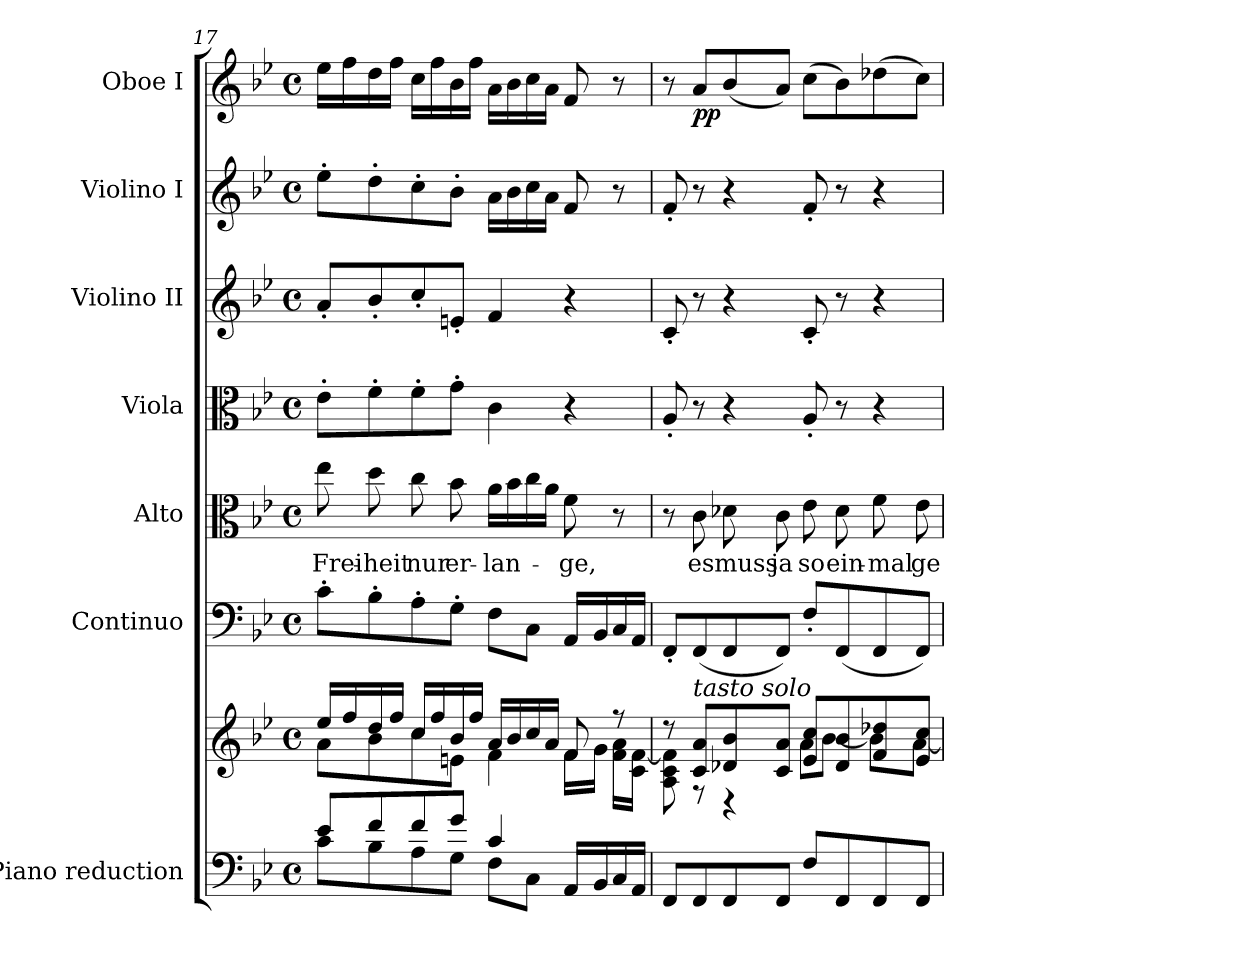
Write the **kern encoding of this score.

**kern	**kern	**kern	**kern	**text	**kern	**kern	**kern	**kern	**dynam
*part7	*part7	*part6	*part5	*part5	*part4	*part3	*part2	*part1	*part1
*staff8	*staff7	*staff6	*staff5	*staff5	*staff4	*staff3	*staff2	*staff1	*staff1
*I"Piano reduction	*	*I"Continuo	*I"Alto	*	*I"Viola	*I"Violino II	*I"Violino I	*I"Oboe I	*
*I'Pno	*	*	*	*	*I'Vla	*I'Vln	*I'Vln	*I'Ob	*
!!LO:PB:g=z
*clefF4	*clefG2	*clefF4	*clefC3	*	*clefC3	*clefG2	*clefG2	*clefG2	*
*k[b-e-]	*k[b-e-]	*k[b-e-]	*k[b-e-]	*	*k[b-e-]	*k[b-e-]	*k[b-e-]	*k[b-e-]	*
*M4/4	*M4/4	*M4/4	*M4/4	*	*M4/4	*M4/4	*M4/4	*M4/4	*
*met(c)	*met(c)	*met(c)	*met(c)	*	*met(c)	*met(c)	*met(c)	*met(c)	*
=17	=17	=17	=17	=17	=17	=17	=17	=17	=17
*^	*^	*	*	*	*	*	*	*	*
!	!	!	!	!	!	!LO:LY:b	!	!	!	!	!
8e-/L	8c\L	16ee-/LL	8a\L	8c'\L	8ee-\	Frei-	8e-'\L	8a'/L	8ee-'\L	16ee-\LL	.
.	.	16ff/	.	.	.	.	.	.	.	16ff\	.
!	!	!	!	!	!	!LO:LY:b	!	!	!	!	!
8f/	8B-\	16dd/	8b-\	8B-'\	8dd\	-heit	8f'\	8b-'/	8dd'\	16dd\	.
.	.	16ff/JJ	.	.	.	.	.	.	.	16ff\JJ	.
!	!	!	!	!	!	!LO:LY:b	!	!	!	!	!
8f/	8A\	16cc/LL	8cc\	8A'\	8cc\	nur	8f'\	8cc'/	8cc'\	16cc\LL	.
.	.	16ff/	.	.	.	.	.	.	.	16ff\	.
!	!	!	!	!	!	!LO:LY:b	!	!	!	!	!
8g/J	8G\J	16b-/	8en\J	8G'\J	8b-\	er-	8g'\J	8en'/J	8b-'\J	16b-\	.
.	.	16ff/JJ	.	.	.	.	.	.	.	16ff\JJ	.
!	!	!	!	!	!	!LO:LY:b	!	!	!	!	!
4c/	8F\L	16a/LL	4f\	8F\L	16a\LL	-lan-	4c\	4f/	16a\LL	16a\LL	.
.	.	16b-/	.	.	16b-\	.	.	.	16b-\	16b-\	.
.	8C\J	16cc/	.	8C\J	16cc\	.	.	.	16cc\	16cc\	.
.	.	16a/JJ	.	.	16a\JJ	.	.	.	16a\JJ	16a\JJ	.
!	!	!	!	!	!	!LO:LY:b	!	!	!	!	!
16AA/LL	4ryy	8f/	16f\LL	16AA/LL	8f\	-ge,	4r	4r	8f/	8f/	.
16BB-/	.	.	16g\JJ	16BB-/	.	.	.	.	.	.	.
16C/	.	8r	16f\ 16a\LL	16C/	8r	.	.	.	8r	8r	.
16AA/JJ	.	.	16c\ [>16f\JJ	16AA/JJ	.	.	.	.	.	.	.
*v	*v	*	*	*	*	*	*	*	*	*	*
=18	=18	=18	=18	=18	=18	=18	=18	=18	=18	=18
8FF/L	8r	8A\ 8c\ 8f\]	8FF'/L	8r	.	8A'/	8c'/	8f'/	8r	.
!	!	!	!LO:TX:b:i:t=tasto solo	!	!	!	!	!	!	!
!	!	!	!	!	!LO:LY:b	!	!	!	!	!LO:DY:b
8FF/	8c/ 8a/L	8r	(8FF/	8c\	es	8r	8r	8r	8a/L	pp
!	!	!	!	!	!LO:LY:b	!	!	!	!	!
8FF/	8d-X/ 8b-/	4r	8FF/	8d-X\	muss	4r	4r	4r	(8b-/	.
!	!	!	!	!	!LO:LY:b	!	!	!	!	!
8FF/J	8c/ 8a/J	.	8FF/J)	8c\	ja	.	.	.	8a/J)	.
!	!	!	!	!	!LO:LY:b	!	!	!	!	!
8F/L	8e-/ 8cc/L	8a\L	8F'/L	8e-\	so	8A'/	8c'/	8f'/	(8cc\L	.
!	!	!	!	!	!LO:LY:b	!	!	!	!	!
8FF/	8d-/ 8b-/	[8b-\J	(8FF/	8d-\	ein-	8r	8r	8r	8b-\)	.
!	!	!	!	!	!LO:LY:b	!	!	!	!	!
8FF/	8f/ 8dd-X/	8b-\L]	8FF/	8f\	-mal	4r	4r	4r	(8dd-X\	.
!	!	!	!	!	!LO:LY:b	!	!	!	!	!
8FF/J	8e-/ 8cc/J	[8a\J	8FF/J)	8e-\	ge-	.	.	.	8cc\J)	.
*	*v	*v	*	*	*	*	*	*	*	*
=	=	=	=	=	=	=	=	=	=
*-	*-	*-	*-	*-	*-	*-	*-	*-	*-
